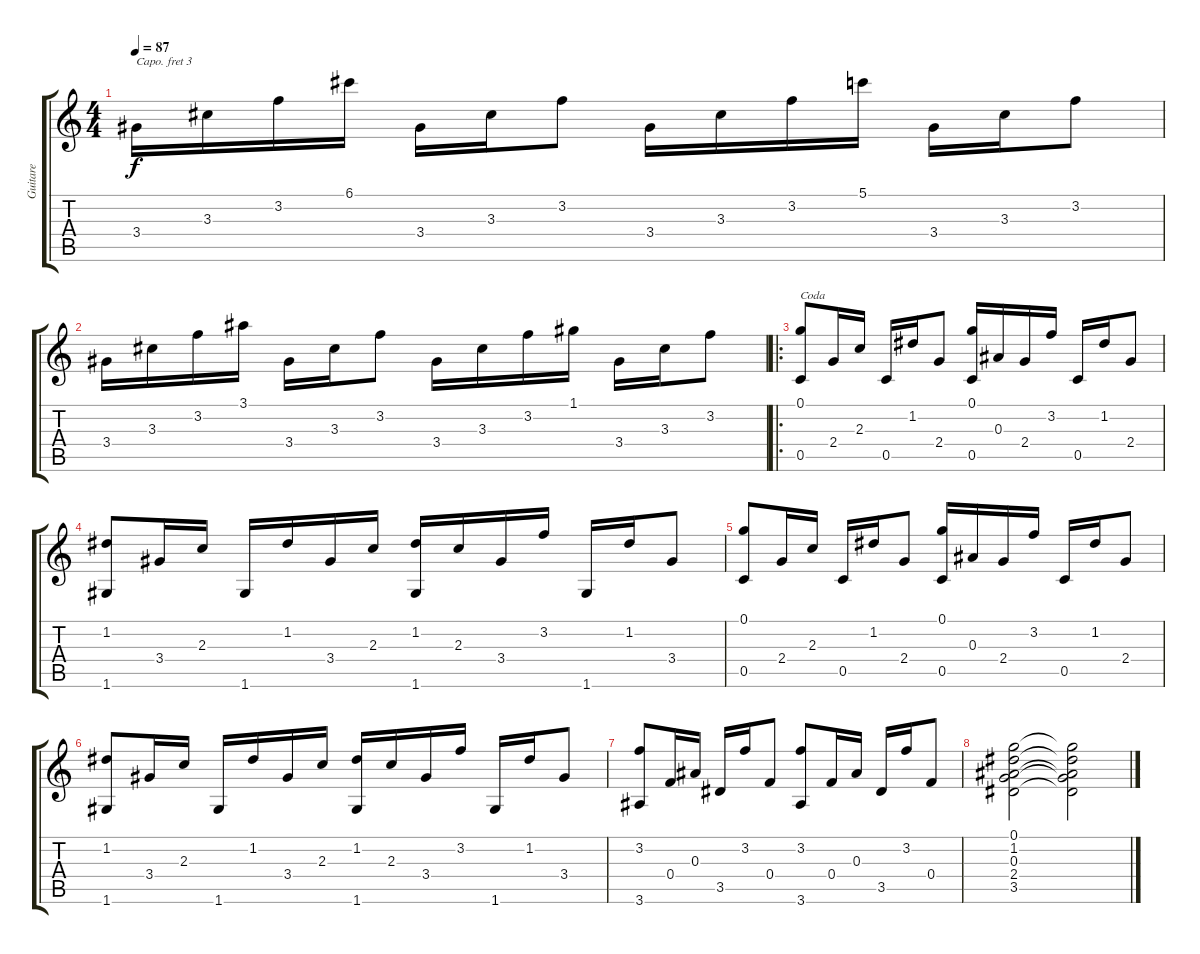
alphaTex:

\track ("Guitare" "Guitare") {instrument acousticguitarnylon}
\staff {score tabs}
\capo 3
\tuning (E4 B3 G3 D3 A2 E2) {hide}
\ts (4 4)
\tempo 87
\clef g2
\ks c
3.4.16{dy f} 3.3.16 3.2.16 6.1.16 3.4.16 3.3.16 3.2.8 3.4.16 3.3.16 3.2.16 5.1.16 3.4.16 3.3.16 3.2.8 |
3.4.16 3.3.16 3.2.16 3.1.16 3.4.16 3.3.16 3.2.8 3.4.16 3.3.16 3.2.16 1.1.16 3.4.16 3.3.16 3.2.8 |
\ro
(0.1 0.5).8{txt "Coda"} 2.4.16 2.3.16 0.5.16 1.2.16 2.4.8 (0.1 0.5).16 0.3.16 2.4.16 3.2.16 0.5.16 1.2.16 2.4.8 |
(1.2 1.6).8 3.4.16 2.3.16 1.6.16 1.2.16 3.4.16 2.3.16 (1.2 1.6).16 2.3.16 3.4.16 3.2.16 1.6.16 1.2.16 3.4.8 |
(0.1 0.5).8 2.4.16 2.3.16 0.5.16 1.2.16 2.4.8 (0.1 0.5).16 0.3.16 2.4.16 3.2.16 0.5.16 1.2.16 2.4.8 |
(1.2 1.6).8 3.4.16 2.3.16 1.6.16 1.2.16 3.4.16 2.3.16 (1.2 1.6).16 2.3.16 3.4.16 3.2.16 1.6.16 1.2.16 3.4.8 |
(3.2 3.6).8 0.4.16 0.3.16 3.5.16 3.2.16 0.4.8 (3.2 3.6).8 0.4.16 0.3.16 3.5.16 3.2.16 0.4.8 |
(0.1 1.2 0.3 2.4 3.5).2 (0.1{t} 1.2{t} 0.3{t} 2.4{t} 3.5{t}).2
